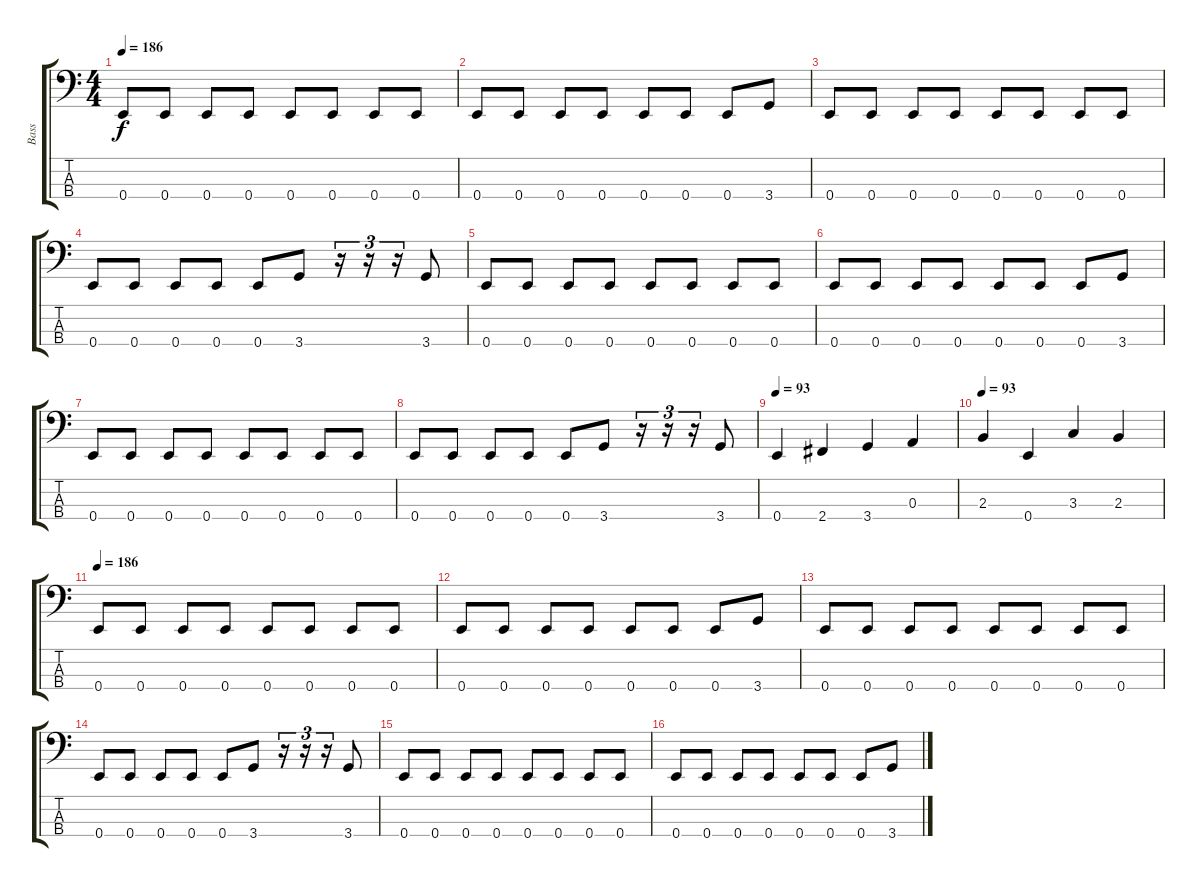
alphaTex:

\track ("Bass" "Bass") {instrument electricbasspick}
\staff {score tabs}
\tuning (G2 D2 A1 E1) {hide}
\ts (4 4)
\tempo 186
\clef f4
\ks c
0.4.8{dy f} 0.4.8 0.4.8 0.4.8 0.4.8 0.4.8 0.4.8 0.4.8 |
0.4.8 0.4.8 0.4.8 0.4.8 0.4.8 0.4.8 0.4.8 3.4.8 |
0.4.8 0.4.8 0.4.8 0.4.8 0.4.8 0.4.8 0.4.8 0.4.8 |
0.4.8 0.4.8 0.4.8 0.4.8 0.4.8 3.4.8 r.16{tu (3 2)} r.16{tu (3 2)} r.16{tu (3 2)} 3.4.8 |
0.4.8 0.4.8 0.4.8 0.4.8 0.4.8 0.4.8 0.4.8 0.4.8 |
0.4.8 0.4.8 0.4.8 0.4.8 0.4.8 0.4.8 0.4.8 3.4.8 |
0.4.8 0.4.8 0.4.8 0.4.8 0.4.8 0.4.8 0.4.8 0.4.8 |
0.4.8 0.4.8 0.4.8 0.4.8 0.4.8 3.4.8 r.16{tu (3 2)} r.16{tu (3 2)} r.16{tu (3 2)} 3.4.8 |
\tempo 93
0.4.4 2.4.4 3.4.4 0.3.4 |
\tempo 93
2.3.4 0.4.4 3.3.4 2.3.4 |
\tempo 186
0.4.8 0.4.8 0.4.8 0.4.8 0.4.8 0.4.8 0.4.8 0.4.8 |
0.4.8 0.4.8 0.4.8 0.4.8 0.4.8 0.4.8 0.4.8 3.4.8 |
0.4.8 0.4.8 0.4.8 0.4.8 0.4.8 0.4.8 0.4.8 0.4.8 |
0.4.8 0.4.8 0.4.8 0.4.8 0.4.8 3.4.8 r.16{tu (3 2)} r.16{tu (3 2)} r.16{tu (3 2)} 3.4.8 |
0.4.8 0.4.8 0.4.8 0.4.8 0.4.8 0.4.8 0.4.8 0.4.8 |
0.4.8 0.4.8 0.4.8 0.4.8 0.4.8 0.4.8 0.4.8 3.4.8
